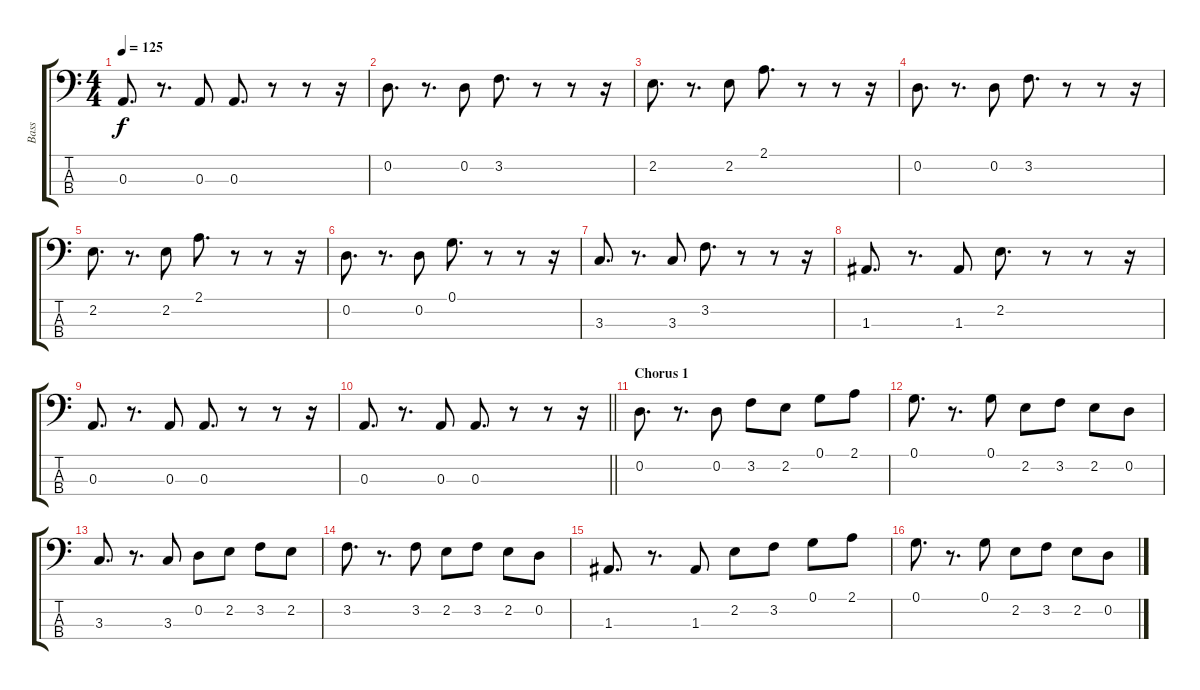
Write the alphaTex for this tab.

\track ("Bass" "Bass") {instrument electricbassfinger}
\staff {score tabs}
\tuning (G2 D2 A1 E1) {hide}
\ts (4 4)
\tempo 125
\clef f4
\ks c
0.3.8{d dy f} r.8{d} 0.3.8 0.3.8{d} r.8 r.8 r.16 |
0.2.8{d} r.8{d} 0.2.8 3.2.8{d} r.8 r.8 r.16 |
2.2.8{d} r.8{d} 2.2.8 2.1.8{d} r.8 r.8 r.16 |
0.2.8{d} r.8{d} 0.2.8 3.2.8{d} r.8 r.8 r.16 |
2.2.8{d} r.8{d} 2.2.8 2.1.8{d} r.8 r.8 r.16 |
0.2.8{d} r.8{d} 0.2.8 0.1.8{d} r.8 r.8 r.16 |
3.3.8{d} r.8{d} 3.3.8 3.2.8{d} r.8 r.8 r.16 |
1.3.8{d} r.8{d} 1.3.8 2.2.8{d} r.8 r.8 r.16 |
0.3.8{d} r.8{d} 0.3.8 0.3.8{d} r.8 r.8 r.16 |
\barLineRight lightlight
0.3.8{d} r.8{d} 0.3.8 0.3.8{d} r.8 r.8 r.16 |
\section ("" "Chorus 1")
0.2.8{d} r.8{d} 0.2.8 3.2.8 2.2.8 0.1.8 2.1.8 |
0.1.8{d} r.8{d} 0.1.8 2.2.8 3.2.8 2.2.8 0.2.8 |
3.3.8{d} r.8{d} 3.3.8 0.2.8 2.2.8 3.2.8 2.2.8 |
3.2.8{d} r.8{d} 3.2.8 2.2.8 3.2.8 2.2.8 0.2.8 |
1.3.8{d} r.8{d} 1.3.8 2.2.8 3.2.8 0.1.8 2.1.8 |
0.1.8{d} r.8{d} 0.1.8 2.2.8 3.2.8 2.2.8 0.2.8
